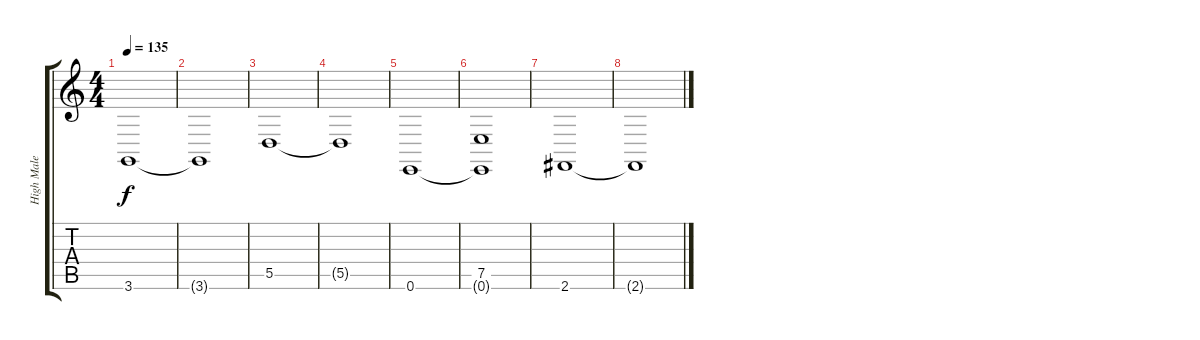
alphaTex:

\track ("High Male voice " "High Male ") {instrument synthstrings1}
\staff {score tabs}
\tuning (E4 B3 G3 D3 A2 E2) {hide}
\ts (4 4)
\tempo 135
\clef g2
\ks c
3.6.1{dy f} |
3.6{t}.1 |
5.5.1 |
5.5{t}.1 |
0.6.1 |
(7.5 0.6{t}).1 |
2.6.1 |
2.6{t}.1
